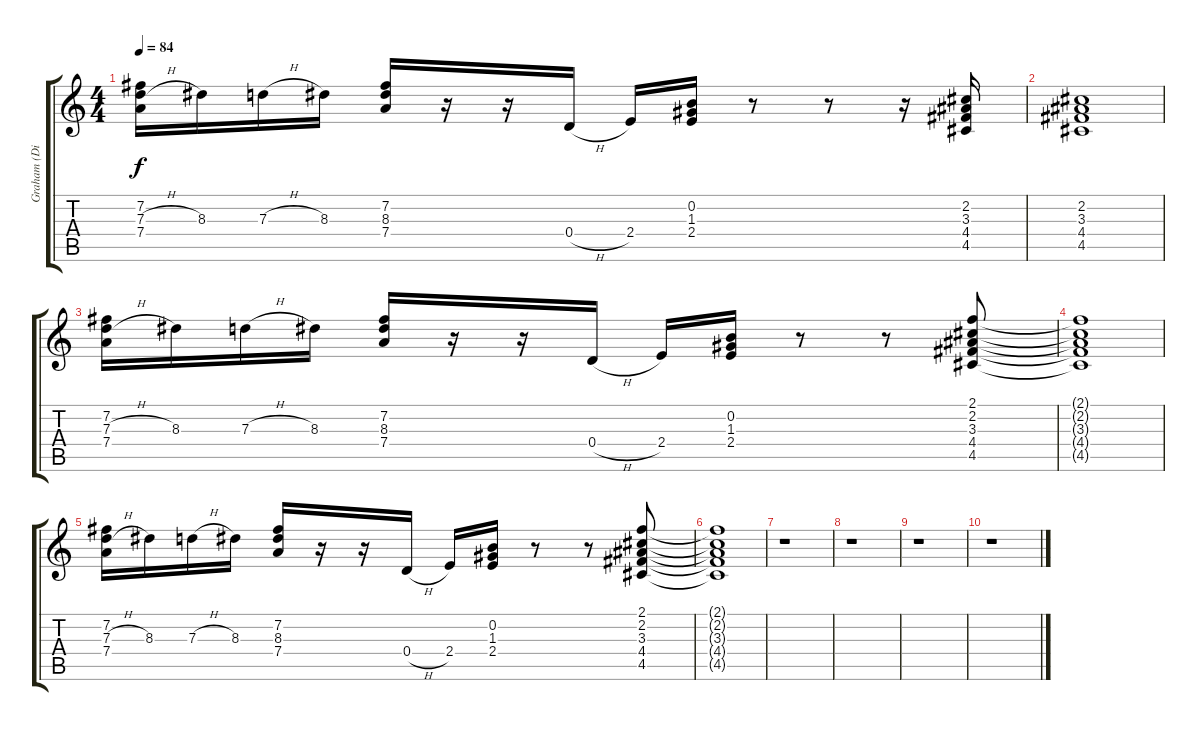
\track ("Graham (Disto Guitar)" "Graham (Di") {instrument distortionguitar}
\staff {score tabs}
\tuning (E4 B3 G3 D3 A2 E2) {hide}
\ts (4 4)
\tempo 84
\clef g2
\ks c
(7.2 7.3{h} 7.4).16{dy f} 8.3.16 7.3{h}.16 8.3.16 (7.2 8.3 7.4).16 r.16 r.16 0.4{h}.16 2.4.16 (0.2 1.3 2.4).16 r.8 r.8 r.16 (2.2 3.3 4.4 4.5).16 |
(2.2 3.3 4.4 4.5).1 |
(7.2 7.3{h} 7.4).16 8.3.16 7.3{h}.16 8.3.16 (7.2 8.3 7.4).16 r.16 r.16 0.4{h}.16 2.4.16 (0.2 1.3 2.4).16 r.8 r.8 (2.1 2.2 3.3 4.4 4.5).8 |
(2.1{t} 2.2{t} 3.3{t} 4.4{t} 4.5{t}).1 |
(7.2 7.3{h} 7.4).16 8.3.16 7.3{h}.16 8.3.16 (7.2 8.3 7.4).16 r.16 r.16 0.4{h}.16 2.4.16 (0.2 1.3 2.4).16 r.8 r.8 (2.1 2.2 3.3 4.4 4.5).8 |
(2.1{t} 2.2{t} 3.3{t} 4.4{t} 4.5{t}).1 |
r.1 |
r.1 |
r.1 |
r.1
